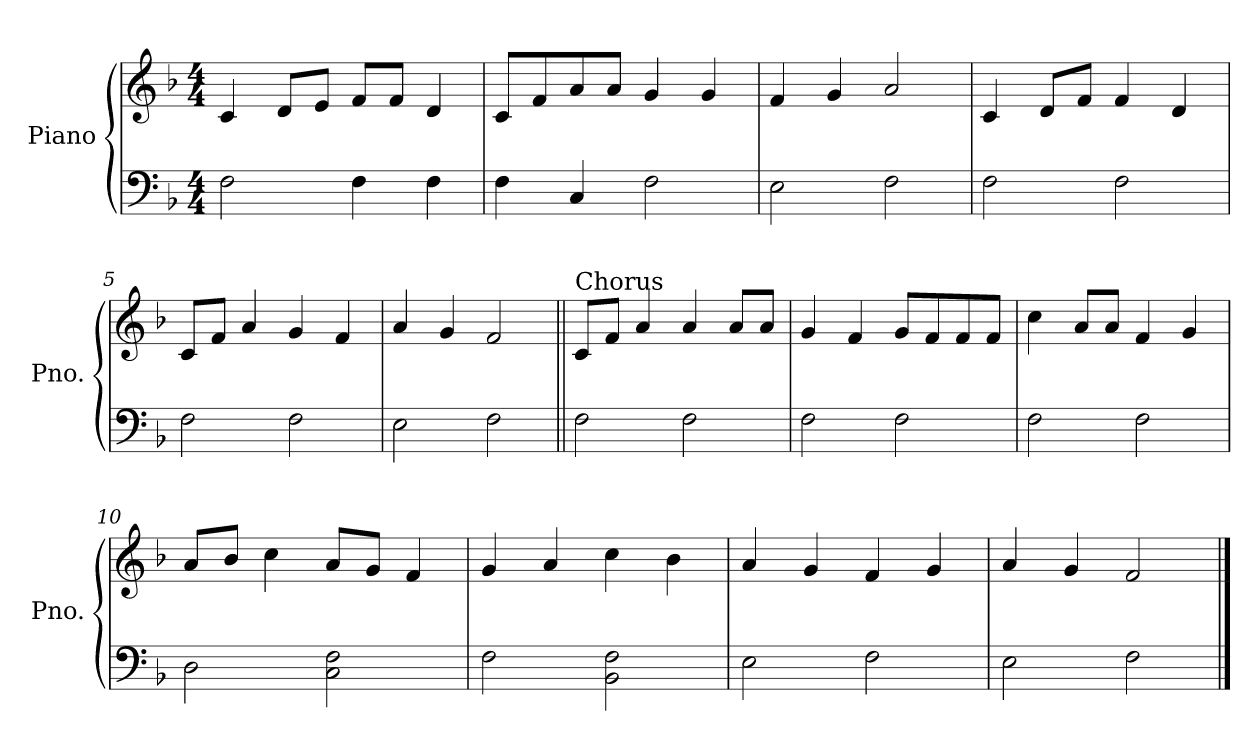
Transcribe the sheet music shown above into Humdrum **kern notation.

**kern	**kern
*part1	*part1
*staff2	*staff1
*I"Piano	*
*I'Pno.	*
*clefF4	*clefG2
*k[b-]	*k[b-]
*M4/4	*M4/4
=1	=1
2F\	4c/
.	8d/L
.	8e/J
4F\	8f/L
.	8f/J
4F\	4d/
=2	=2
4F\	8c/L
.	8f/
4C/	8a/
.	8a/J
2F\	4g/
.	4g/
=3	=3
2E\	4f/
.	4g/
2F\	2a/
=4	=4
2F\	4c/
.	8d/L
.	8f/J
2F\	4f/
.	4d/
=5	=5
2F\	8c/L
.	8f/J
.	4a/
2F\	4g/
.	4f/
=6	=6
2E\	4a/
.	4g/
2F\	2f/
=7||	=7||
!	!LO:TX:a:t=Chorus
2F\	8c/L
.	8f/J
.	4a/
2F\	4a/
.	8a/L
.	8a/J
=8	=8
2F\	4g/
.	4f/
2F\	8g/L
.	8f/
.	8f/
.	8f/J
!!LO:LB:g=z
=9	=9
2F\	4cc\
.	8a/L
.	8a/J
2F\	4f/
.	4g/
=10	=10
2D\	8a/L
.	8b-/J
.	4cc\
2C\ 2F\	8a/L
.	8g/J
.	4f/
=11	=11
2F\	4g/
.	4a/
2BB-\ 2F\	4cc\
.	4b-\
=12	=12
2E\	4a/
.	4g/
2F\	4f/
.	4g/
=13	=13
2E\	4a/
.	4g/
2F\	2f/
==	==
*-	*-
